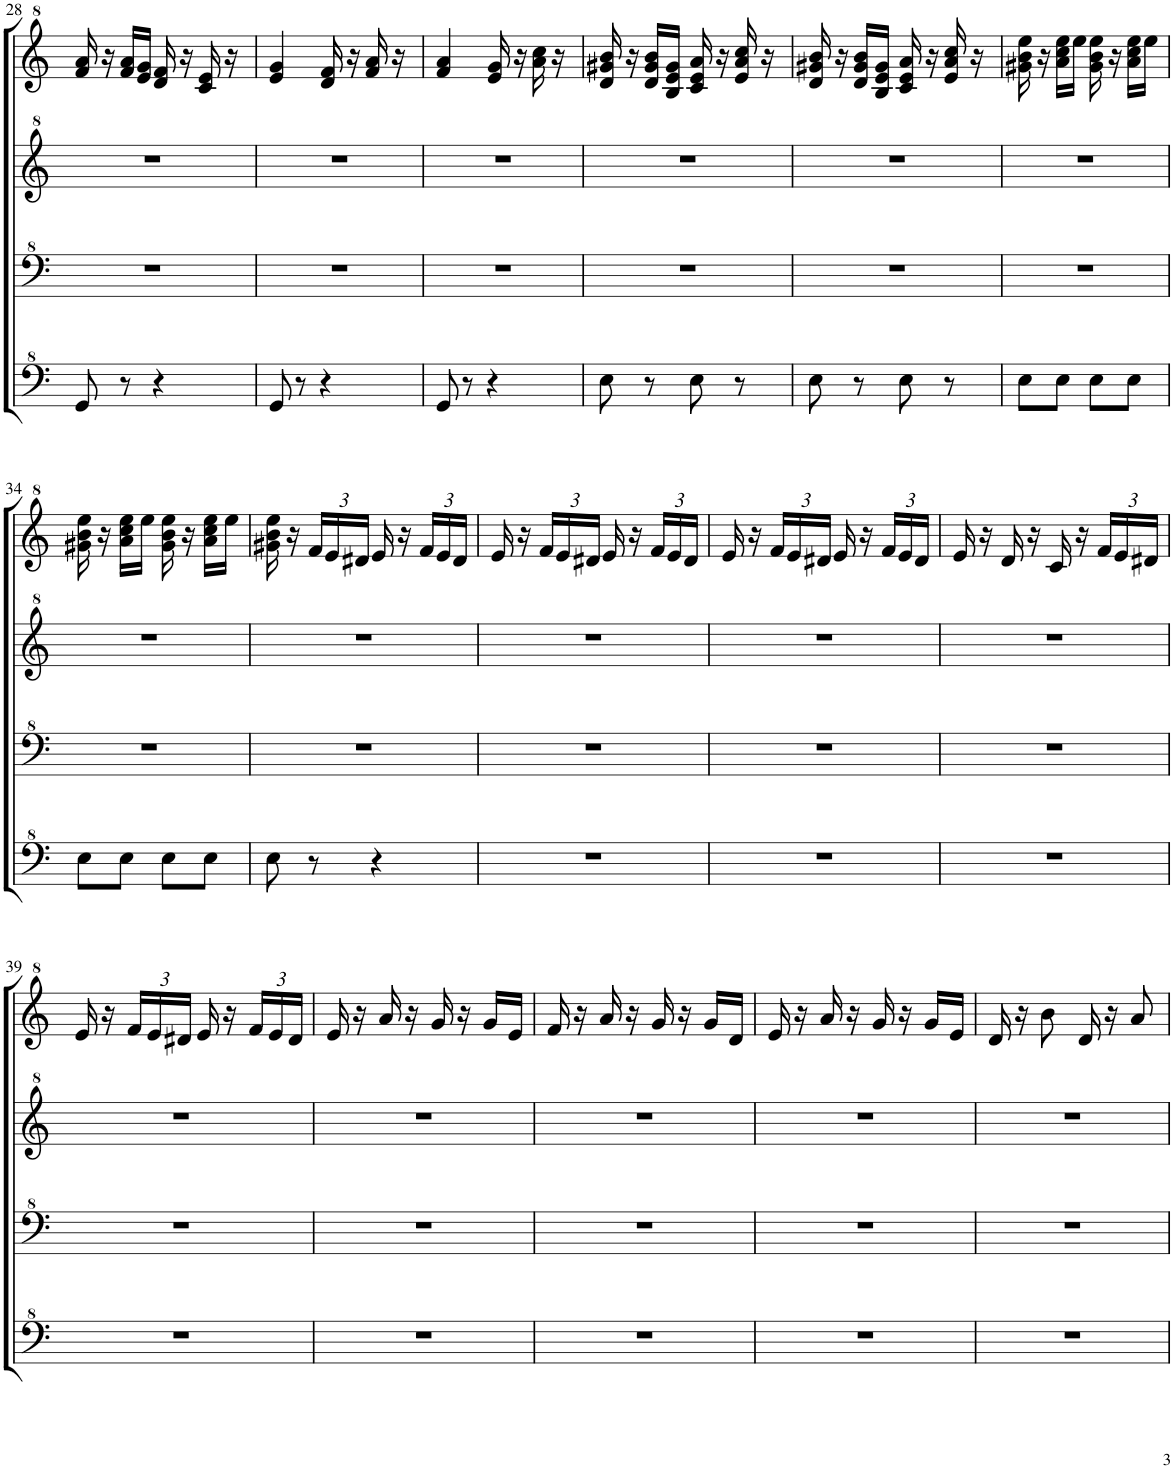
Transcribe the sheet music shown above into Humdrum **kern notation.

**kern	**kern	**kern	**kern
*part1	*part1	*part1	*part1
*staff4	*staff3	*staff2	*staff1
*I"Model III	*	*	*
!!LO:PB:g=z
*clefF^4	*clefF^4	*clefG^2	*clefG^2
*k[]	*k[]	*k[]	*k[]
*M2/4	*M2/4	*M2/4	*M2/4
=28	=28	=28	=28
8G/	2r	2r	16ff/ 16aa/
.	.	.	16r
8r	.	.	16ff/ 16aa/LL
.	.	.	16ee/ 16gg/JJ
4r	.	.	16dd/ 16ff/
.	.	.	16r
.	.	.	16cc/ 16ee/
.	.	.	16r
=29	=29	=29	=29
8G/	2r	2r	4ee/ 4gg/
8r	.	.	.
4r	.	.	16dd/ 16ff/
.	.	.	16r
.	.	.	16ff/ 16aa/
.	.	.	16r
=30	=30	=30	=30
8G/	2r	2r	4ff/ 4aa/
8r	.	.	.
4r	.	.	16ee/ 16gg/
.	.	.	16r
.	.	.	16aa\ 16ccc\
.	.	.	16r
=31	=31	=31	=31
8e\	2r	2r	16dd/ 16gg#X/ 16bb/
.	.	.	16r
8r	.	.	16dd/ 16gg#/ 16bb/LL
.	.	.	16b/ 16ee/ 16gg#/JJ
8e\	.	.	16cc/ 16ee/ 16aa/
.	.	.	16r
8r	.	.	16ee/ 16aa/ 16ccc/
.	.	.	16r
=32	=32	=32	=32
8e\	2r	2r	16dd/ 16gg#X/ 16bb/
.	.	.	16r
8r	.	.	16dd/ 16gg#/ 16bb/LL
.	.	.	16b/ 16ee/ 16gg#/JJ
8e\	.	.	16cc/ 16ee/ 16aa/
.	.	.	16r
8r	.	.	16ee/ 16aa/ 16ccc/
.	.	.	16r
=33	=33	=33	=33
8e\L	2r	2r	16gg#X\ 16bb\ 16eee\
.	.	.	16r
8e\J	.	.	16aa\ 16ccc\ 16eee\LL
.	.	.	16eee\JJ
8e\L	.	.	16gg#\ 16bb\ 16eee\
.	.	.	16r
8e\J	.	.	16aa\ 16ccc\ 16eee\LL
.	.	.	16eee\JJ
!!LO:LB:g=z
=34	=34	=34	=34
8e\L	2r	2r	16gg#X\ 16bb\ 16eee\
.	.	.	16r
8e\J	.	.	16aa\ 16ccc\ 16eee\LL
.	.	.	16eee\JJ
8e\L	.	.	16gg#\ 16bb\ 16eee\
.	.	.	16r
8e\J	.	.	16aa\ 16ccc\ 16eee\LL
.	.	.	16eee\JJ
=35	=35	=35	=35
8e\	2r	2r	16gg#X\ 16bb\ 16eee\
.	.	.	16r
*	*	*	*Xbrackettup
8r	.	.	24ff/LL
.	.	.	24ee/
.	.	.	24dd#X/JJ
4r	.	.	16ee/
.	.	.	16r
.	.	.	24ff/LL
.	.	.	24ee/
.	.	.	24dd#/JJ
=36	=36	=36	=36
2r	2r	2r	16ee/
.	.	.	16r
.	.	.	24ff/LL
.	.	.	24ee/
.	.	.	24dd#X/JJ
.	.	.	16ee/
.	.	.	16r
.	.	.	24ff/LL
.	.	.	24ee/
.	.	.	24dd#/JJ
=37	=37	=37	=37
2r	2r	2r	16ee/
.	.	.	16r
.	.	.	24ff/LL
.	.	.	24ee/
.	.	.	24dd#X/JJ
.	.	.	16ee/
.	.	.	16r
.	.	.	24ff/LL
.	.	.	24ee/
.	.	.	24dd#/JJ
=38	=38	=38	=38
2r	2r	2r	16ee/
.	.	.	16r
.	.	.	16dd/
.	.	.	16r
.	.	.	16cc/
.	.	.	16r
.	.	.	24ff/LL
.	.	.	24ee/
.	.	.	24dd#X/JJ
!!LO:LB:g=z
=39	=39	=39	=39
2r	2r	2r	16ee/
.	.	.	16r
.	.	.	24ff/LL
.	.	.	24ee/
.	.	.	24dd#X/JJ
.	.	.	16ee/
.	.	.	16r
.	.	.	24ff/LL
.	.	.	24ee/
.	.	.	24dd#/JJ
=40	=40	=40	=40
2r	2r	2r	16ee/
.	.	.	16r
.	.	.	16aa/
.	.	.	16r
.	.	.	16gg/
.	.	.	16r
.	.	.	16gg/LL
.	.	.	16ee/JJ
=41	=41	=41	=41
2r	2r	2r	16ff/
.	.	.	16r
.	.	.	16aa/
.	.	.	16r
.	.	.	16gg/
.	.	.	16r
.	.	.	16gg/LL
.	.	.	16dd/JJ
=42	=42	=42	=42
2r	2r	2r	16ee/
.	.	.	16r
.	.	.	16aa/
.	.	.	16r
.	.	.	16gg/
.	.	.	16r
.	.	.	16gg/LL
.	.	.	16ee/JJ
=43	=43	=43	=43
2r	2r	2r	16dd/
.	.	.	16r
.	.	.	8bb\
.	.	.	16dd/
.	.	.	16r
.	.	.	8aa/
=	=	=	=
*-	*-	*-	*-
